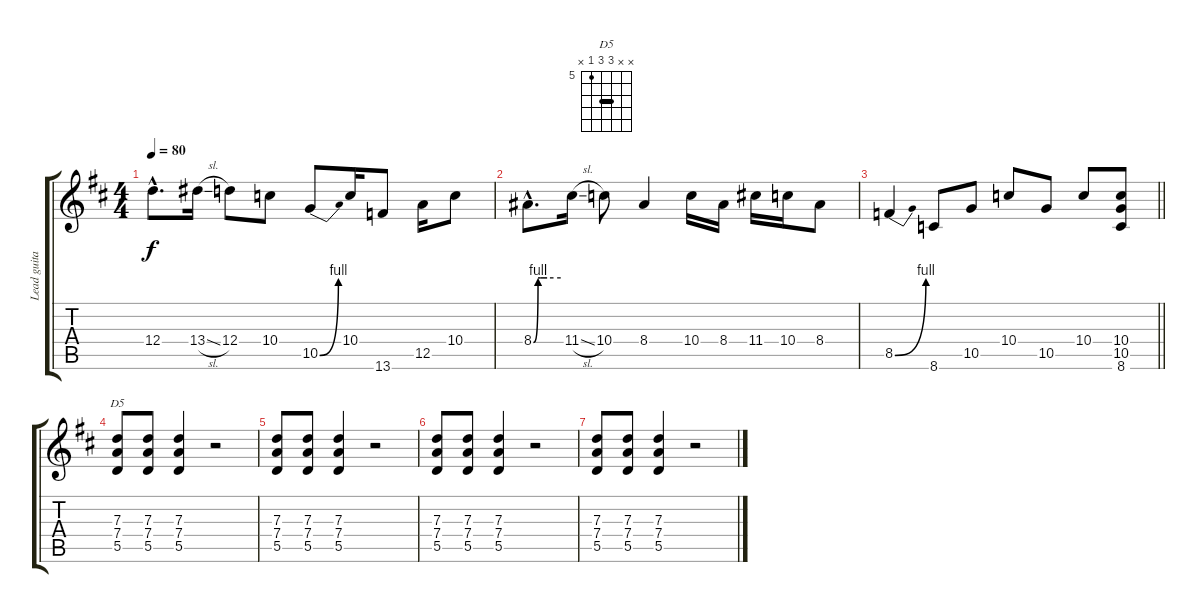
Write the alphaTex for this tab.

\track ("Lead guitar" "Lead guita") {instrument distortionguitar}
\staff {score tabs}
\tuning (E4 B3 G3 D3 A2 E2) {hide}
\chord ("D5" x x 7 7 5 x) {firstfret 5 barre 7}
\ts (4 4)
\tempo 80
\clef g2
\ks d
12.4{hac}.8{d dy f} 13.4{sl}.16 12.4.8 10.4.8 10.5{be (bend 0 0 60 4)}.8 10.4.16 13.6.8 12.5.16 10.4.8 |
8.4{be (custom 0 0 10 4 15 4 30 4 60 4) hac}.8{d} 11.4{sl}.16 10.4.8 8.4.4 10.4.16 8.4.16 11.4.16 10.4.16 8.4.8 |
\barLineRight lightlight
8.5{be (bend 0 0 60 4)}.4 8.6.8 10.5.8 10.4.8 10.5.8 10.4.8 (10.4 10.5 8.6).8 |
(7.3 7.4 5.5).8{ch "D5"} (7.3 7.4 5.5).8 (7.3 7.4 5.5).4 r.2 |
(7.3 7.4 5.5).8 (7.3 7.4 5.5).8 (7.3 7.4 5.5).4 r.2 |
(7.3 7.4 5.5).8{volume 0} (7.3 7.4 5.5).8 (7.3 7.4 5.5).4 r.2 |
(7.3 7.4 5.5).8 (7.3 7.4 5.5).8 (7.3 7.4 5.5).4 r.2
